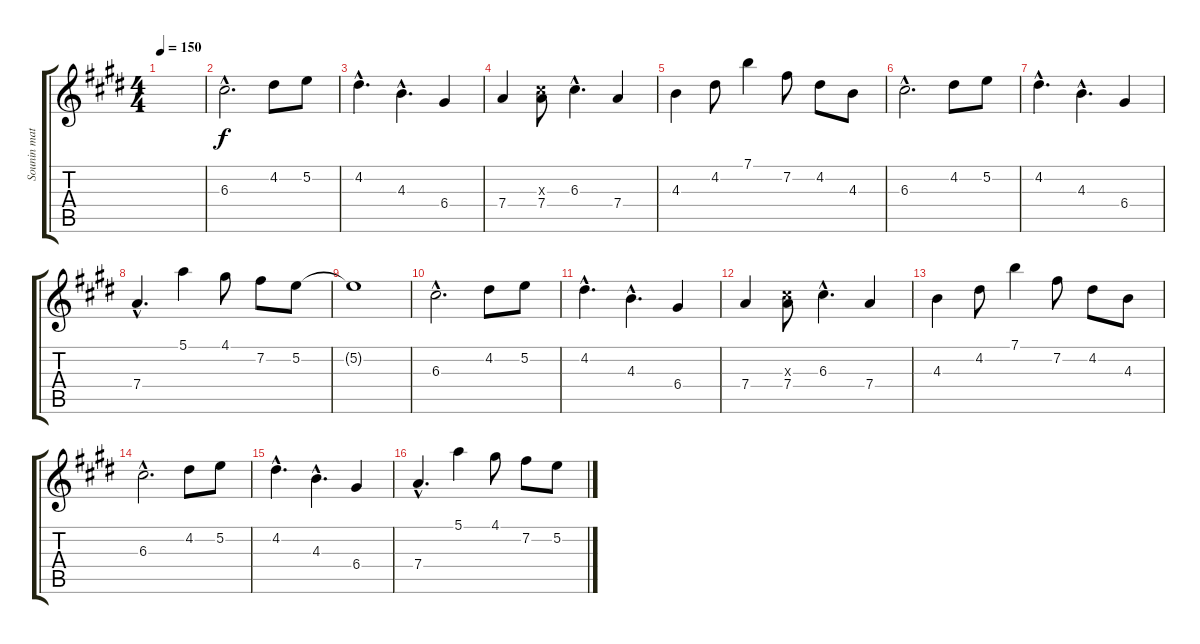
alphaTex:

\track ("Sounin matsou(2)" "Sounin mat") {instrument overdrivenguitar}
\staff {score tabs}
\tuning (E4 B3 G3 D3 A2 E2) {hide}
\ts (4 4)
\tempo 150
\clef g2
\ks c#minor
|
6.3{hac}.2{d} 4.2.8 5.2.8 |
4.2{hac}.4{d} 4.3{hac}.4{d} 6.4.4 |
7.4.4 (6.3{x} 7.4).8 6.3{hac}.4{d} 7.4.4 |
4.3.4 4.2.8 7.1.4 7.2.8 4.2.8 4.3.8 |
6.3{hac}.2{d} 4.2.8 5.2.8 |
4.2{hac}.4{d} 4.3{hac}.4{d} 6.4.4 |
7.4{hac}.4{d} 5.1.4 4.1.8 7.2.8 5.2.8 |
5.2{t}.1 |
6.3{hac}.2{d} 4.2.8 5.2.8 |
4.2{hac}.4{d} 4.3{hac}.4{d} 6.4.4 |
7.4.4 (6.3{x} 7.4).8 6.3{hac}.4{d} 7.4.4 |
4.3.4 4.2.8 7.1.4 7.2.8 4.2.8 4.3.8 |
6.3{hac}.2{d} 4.2.8 5.2.8 |
4.2{hac}.4{d} 4.3{hac}.4{d} 6.4.4 |
7.4{hac}.4{d} 5.1.4 4.1.8 7.2.8 5.2.8
